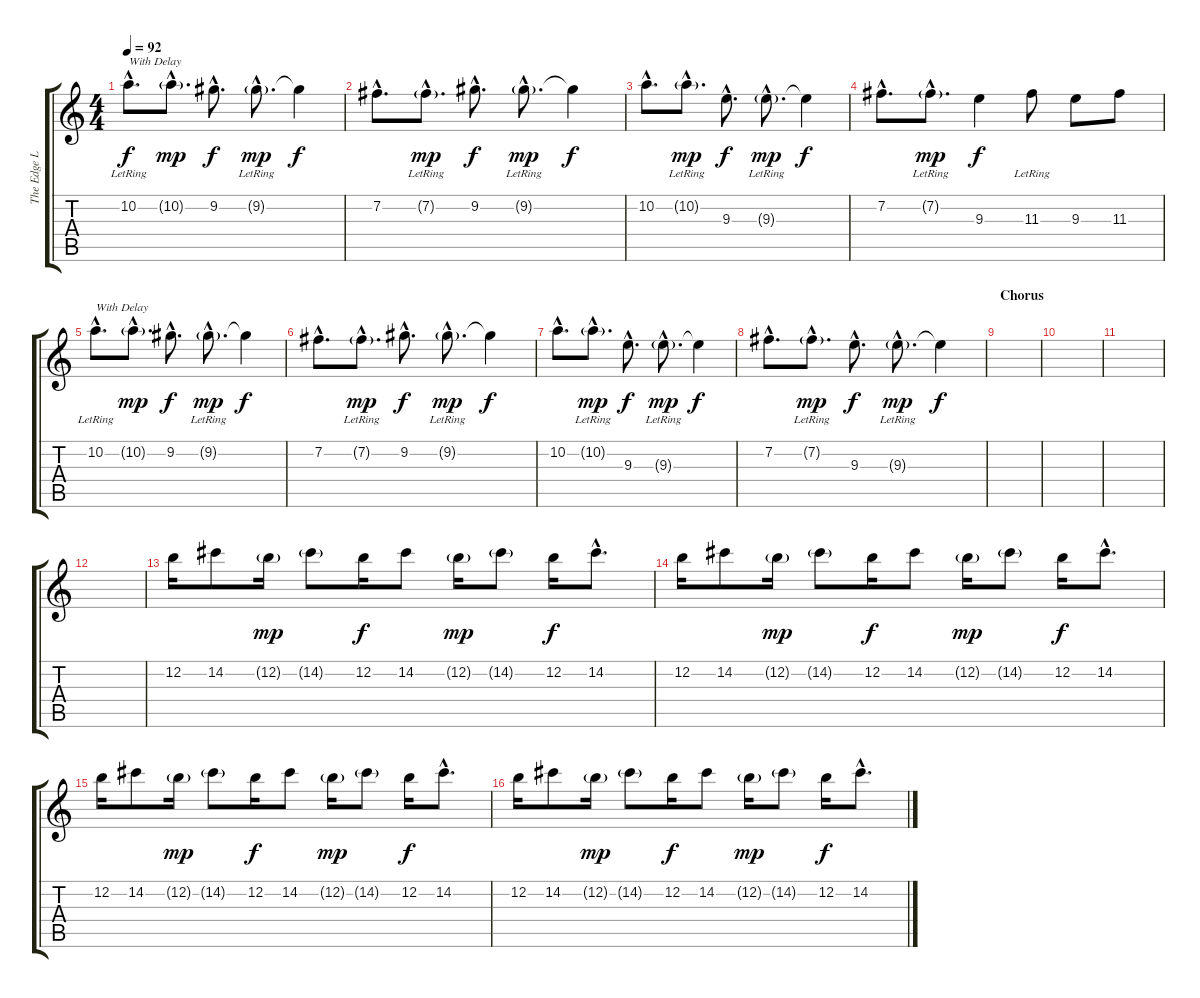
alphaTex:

\track ("The Edge Lead Clean" "The Edge L") {instrument electricguitarjazz}
\staff {score tabs}
\tuning (E4 B3 G3 D3 A2 E2) {hide}
\ts (4 4)
\tempo 92
\clef g2
\ks c
10.2{hac lr}.8{d txt "With Delay" dy f} 10.2{g hac}.8{d dy mp} 9.2{hac}.8{d dy f} 9.2{g hac lr}.8{d dy mp} 9.2{t}.4{dy f} |
7.2{hac}.8{d} 7.2{g hac lr}.8{d dy mp} 9.2{hac}.8{d dy f} 9.2{g hac lr}.8{d dy mp} 9.2{t}.4{dy f} |
10.2{hac}.8{d} 10.2{g hac lr}.8{d dy mp} 9.3{hac}.8{d dy f} 9.3{g hac lr}.8{d dy mp} 9.3{t}.4{dy f} |
7.2{hac}.8{d} 7.2{g hac lr}.8{d dy mp} 9.3.4{dy f} 11.3{lr}.8 9.3.8 11.3.8 |
10.2{hac lr}.8{d txt "With Delay"} 10.2{g hac}.8{d dy mp} 9.2{hac}.8{d dy f} 9.2{g hac lr}.8{d dy mp} 9.2{t}.4{dy f} |
7.2{hac}.8{d} 7.2{g hac lr}.8{d dy mp} 9.2{hac}.8{d dy f} 9.2{g hac lr}.8{d dy mp} 9.2{t}.4{dy f} |
10.2{hac}.8{d} 10.2{g hac lr}.8{d dy mp} 9.3{hac}.8{d dy f} 9.3{g hac lr}.8{d dy mp} 9.3{t}.4{dy f} |
7.2{hac}.8{d} 7.2{g hac lr}.8{d dy mp} 9.3{hac}.8{d dy f} 9.3{g hac lr}.8{d dy mp} 9.3{t}.4{dy f} |
\section ("" "Chorus")
|
|
|
|
12.2.16 14.2.8 12.2{g}.16{dy mp} 14.2{g}.8 12.2.16{dy f} 14.2.8 12.2{g}.16{dy mp} 14.2{g}.8 12.2.16{dy f} 14.2{hac}.8{d} |
12.2.16 14.2.8 12.2{g}.16{dy mp} 14.2{g}.8 12.2.16{dy f} 14.2.8 12.2{g}.16{dy mp} 14.2{g}.8 12.2.16{dy f} 14.2{hac}.8{d} |
12.2.16 14.2.8 12.2{g}.16{dy mp} 14.2{g}.8 12.2.16{dy f} 14.2.8 12.2{g}.16{dy mp} 14.2{g}.8 12.2.16{dy f} 14.2{hac}.8{d} |
12.2.16 14.2.8 12.2{g}.16{dy mp} 14.2{g}.8 12.2.16{dy f} 14.2.8 12.2{g}.16{dy mp} 14.2{g}.8 12.2.16{dy f} 14.2{hac}.8{d}
